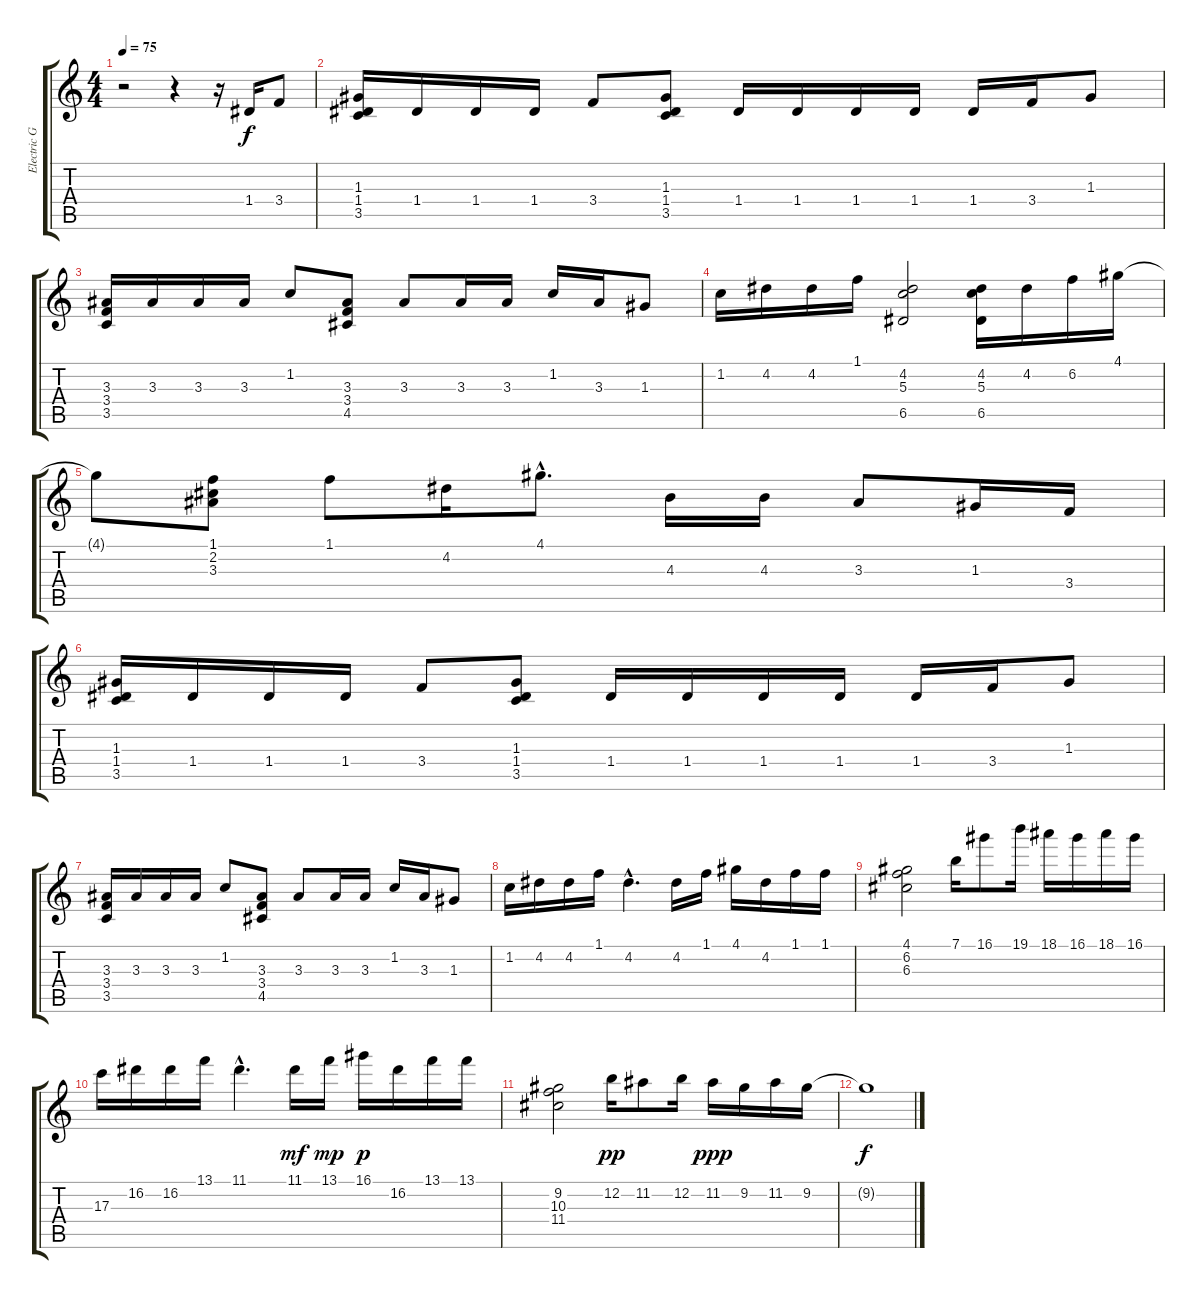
\track ("Electric Guitar" "Electric G") {instrument electricguitarjazz}
\staff {score tabs}
\tuning (E4 B3 G3 D3 A2 E2) {hide}
\ts (4 4)
\tempo 75
\clef g2
\ks c
r.2{dy f} r.4 r.16 1.4.16 3.4.8 |
(1.3 1.4 3.5).16 1.4.16 1.4.16 1.4.16 3.4.8 (1.3 1.4 3.5).8 1.4.16 1.4.16 1.4.16 1.4.16 1.4.16 3.4.16 1.3.8 |
(3.3 3.4 3.5).16 3.3.16 3.3.16 3.3.16 1.2.8 (3.3 3.4 4.5).8 3.3.8 3.3.16 3.3.16 1.2.16 3.3.16 1.3.8 |
1.2.16 4.2.16 4.2.16 1.1.16 (4.2 5.3 6.5).2 (4.2 5.3 6.5).16 4.2.16 6.2.16 4.1.16 |
4.1{t}.8 (1.1 2.2 3.3).8 1.1.8 4.2.16 4.1{hac}.8{d} 4.3.16 4.3.16 3.3.8 1.3.16 3.4.16 |
(1.3 1.4 3.5).16 1.4.16 1.4.16 1.4.16 3.4.8 (1.3 1.4 3.5).8 1.4.16 1.4.16 1.4.16 1.4.16 1.4.16 3.4.16 1.3.8 |
(3.3 3.4 3.5).16 3.3.16 3.3.16 3.3.16 1.2.8 (3.3 3.4 4.5).8 3.3.8 3.3.16 3.3.16 1.2.16 3.3.16 1.3.8 |
1.2.16 4.2.16 4.2.16 1.1.16 4.2{hac}.4{d} 4.2.16 1.1.16 4.1.16 4.2.16 1.1.16 1.1.16 |
(4.1 6.2 6.3).2 7.1.16 16.1.8 19.1.16 18.1.16 16.1.16 18.1.16 16.1.16 |
17.3.16 16.2.16 16.2.16 13.1.16 11.1{hac}.4{d} 11.1.16{dy mf} 13.1.16{dy mp} 16.1.16{dy p} 16.2.16 13.1.16 13.1.16 |
(9.2 10.3 11.4).2 12.2.16{dy pp} 11.2.8 12.2.16 11.2.16{dy ppp} 9.2.16 11.2.16 9.2.16 |
9.2{t}.1{dy f}
